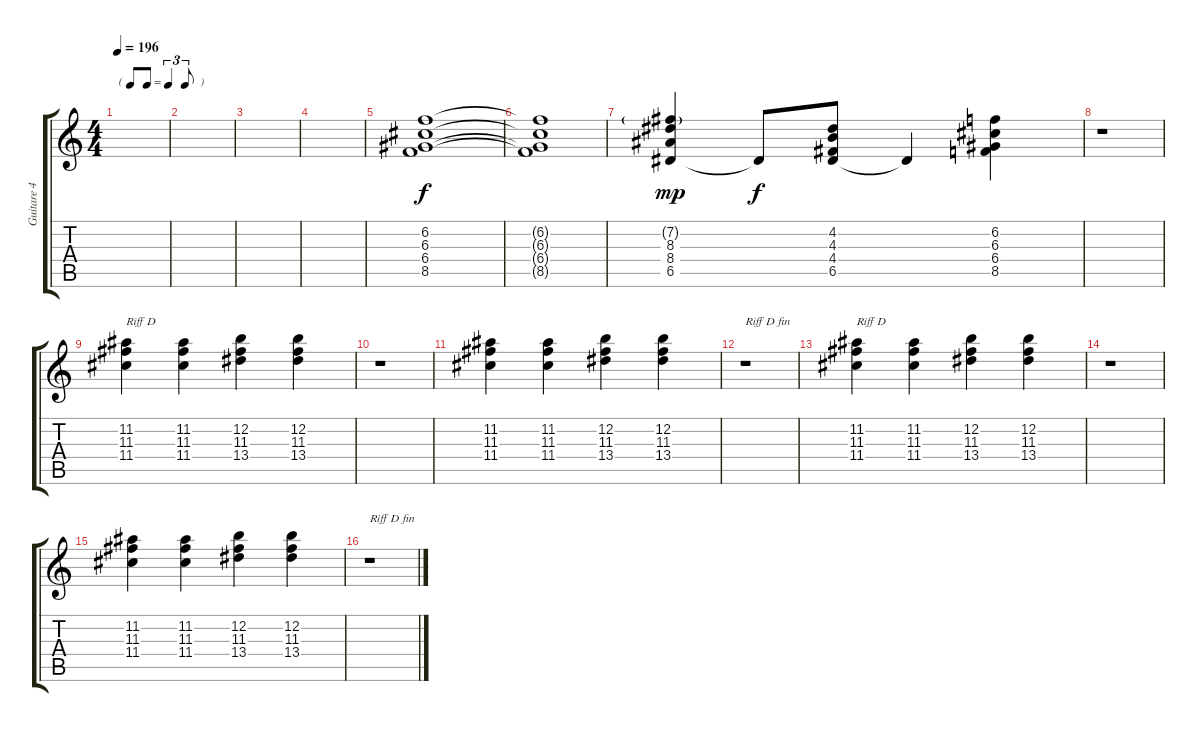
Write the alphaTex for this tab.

\track ("Guitare 4" "Guitare 4") {instrument electricguitarclean}
\staff {score tabs}
\tuning (E4 B3 G3 D3 A2 E2) {hide}
\ts (4 4)
\tf triplet8th
\tempo 196
\clef g2
\ks c
|
|
|
|
(6.2 6.3 6.4 8.5).1 |
(6.2{t} 6.3{t} 6.4{t} 8.5{t}).1 |
(7.2{g} 8.3 8.4 6.5).4{dy mp} 6.5{t}.8{dy f} (4.2 4.3 4.4 6.5).8 6.5{t}.4 (6.2 6.3 6.4 8.5).4 |
r.1 |
(11.2 11.3 11.4).4{txt "Riff D"} (11.2 11.3 11.4).4 (12.2 11.3 13.4).4 (12.2 11.3 13.4).4 |
r.1 |
(11.2 11.3 11.4).4 (11.2 11.3 11.4).4 (12.2 11.3 13.4).4 (12.2 11.3 13.4).4 |
r.1{txt "Riff D fin"} |
(11.2 11.3 11.4).4{txt "Riff D"} (11.2 11.3 11.4).4 (12.2 11.3 13.4).4 (12.2 11.3 13.4).4 |
r.1 |
(11.2 11.3 11.4).4 (11.2 11.3 11.4).4 (12.2 11.3 13.4).4 (12.2 11.3 13.4).4 |
r.1{txt "Riff D fin"}
